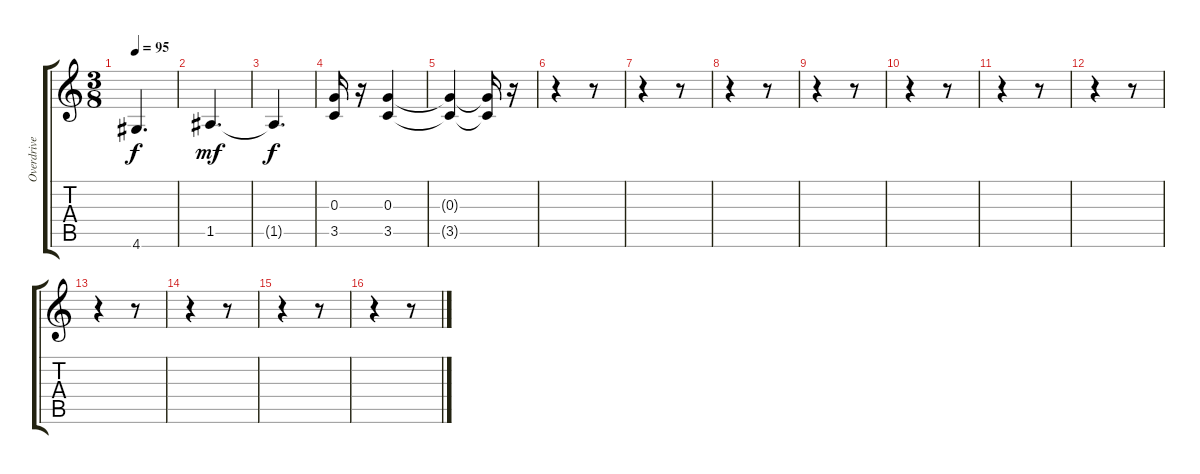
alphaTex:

\track ("Overdrive Gt" "Overdrive ") {instrument overdrivenguitar}
\staff {score tabs}
\tuning (E4 B3 G3 D3 A2 E2) {hide}
\ts (3 8)
\tempo 95
\clef g2
\ks c
4.6{t}.4{d dy f} |
1.5.4{d dy mf} |
1.5{t}.4{d dy f} |
(0.3 3.5).16 r.16 (0.3 3.5).4 |
(0.3{t} 3.5{t}).4 (0.3{t} 3.5{t}).16 r.16 |
r.4 r.8 |
r.4 r.8 |
r.4 r.8 |
r.4 r.8 |
r.4 r.8 |
r.4 r.8 |
r.4 r.8 |
r.4 r.8 |
r.4 r.8 |
r.4 r.8 |
r.4 r.8
